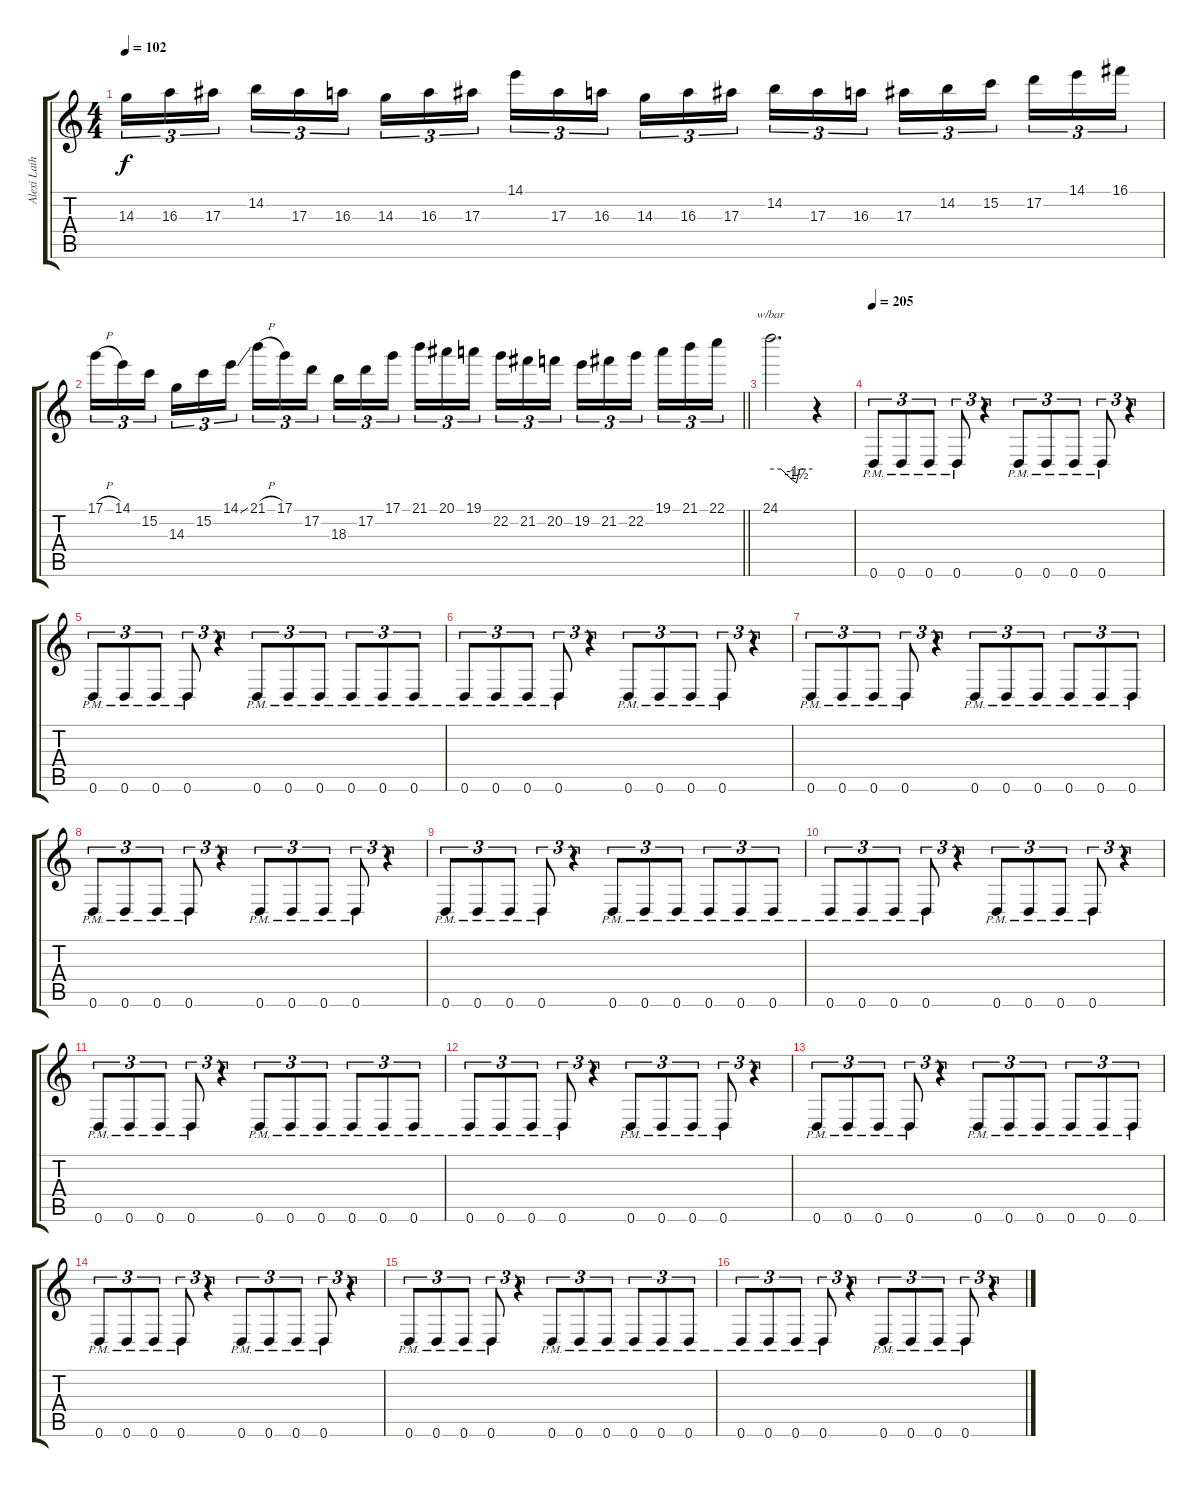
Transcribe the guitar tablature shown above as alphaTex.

\track ("Alexi Laiho" "Alexi Laih") {instrument distortionguitar}
\staff {score tabs}
\tuning (D4 A3 F3 C3 G2 D2) {hide}
\ts (4 4)
\tempo 102
\clef g2
\ks c
14.3.16{tu (3 2) dy f} 16.3.16{tu (3 2)} 17.3.16{tu (3 2) beam splitsecondary} 14.2.16{tu (3 2)} 17.3.16{tu (3 2)} 16.3.16{tu (3 2)} 14.3.16{tu (3 2)} 16.3.16{tu (3 2)} 17.3.16{tu (3 2) beam splitsecondary} 14.1.16{tu (3 2)} 17.3.16{tu (3 2)} 16.3.16{tu (3 2)} 14.3.16{tu (3 2)} 16.3.16{tu (3 2)} 17.3.16{tu (3 2) beam splitsecondary} 14.2.16{tu (3 2)} 17.3.16{tu (3 2)} 16.3.16{tu (3 2)} 17.3.16{tu (3 2)} 14.2.16{tu (3 2)} 15.2.16{tu (3 2) beam splitsecondary} 17.2.16{tu (3 2)} 14.1.16{tu (3 2)} 16.1.16{tu (3 2)} |
\barLineRight lightlight
17.1{h}.16{tu (3 2)} 14.1.16{tu (3 2)} 15.2.16{tu (3 2) beam splitsecondary} 14.3.16{tu (3 2)} 15.2.16{tu (3 2)} 14.1{ss}.16{tu (3 2)} 21.1{h}.16{tu (3 2)} 17.1.16{tu (3 2)} 17.2.16{tu (3 2) beam splitsecondary} 18.3.16{tu (3 2)} 17.2.16{tu (3 2)} 17.1.16{tu (3 2)} 21.1.16{tu (3 2)} 20.1.16{tu (3 2)} 19.1.16{tu (3 2) beam splitsecondary} 22.2.16{tu (3 2)} 21.2.16{tu (3 2)} 20.2.16{tu (3 2)} 19.2.16{tu (3 2)} 21.2.16{tu (3 2)} 22.2.16{tu (3 2) beam splitsecondary} 19.1.16{tu (3 2)} 21.1.16{tu (3 2)} 22.1.16{tu (3 2)} |
24.1.2{d tbe (custom default 0 0 15 0 31 -4 37 -6 42 0 47 0 60 0)} r.4 |
\tempo 205
0.6{pm}.8{tu (3 2)} 0.6{pm}.8{tu (3 2)} 0.6{pm}.8{tu (3 2)} 0.6{pm}.8{tu (3 2)} r.4{tu (3 2)} 0.6{pm}.8{tu (3 2)} 0.6{pm}.8{tu (3 2)} 0.6{pm}.8{tu (3 2)} 0.6{pm}.8{tu (3 2)} r.4{tu (3 2)} |
0.6{pm}.8{tu (3 2)} 0.6{pm}.8{tu (3 2)} 0.6{pm}.8{tu (3 2)} 0.6{pm}.8{tu (3 2)} r.4{tu (3 2)} 0.6{pm}.8{tu (3 2)} 0.6{pm}.8{tu (3 2)} 0.6{pm}.8{tu (3 2)} 0.6{pm}.8{tu (3 2)} 0.6{pm}.8{tu (3 2)} 0.6{pm}.8{tu (3 2)} |
0.6{pm}.8{tu (3 2)} 0.6{pm}.8{tu (3 2)} 0.6{pm}.8{tu (3 2)} 0.6{pm}.8{tu (3 2)} r.4{tu (3 2)} 0.6{pm}.8{tu (3 2)} 0.6{pm}.8{tu (3 2)} 0.6{pm}.8{tu (3 2)} 0.6{pm}.8{tu (3 2)} r.4{tu (3 2)} |
0.6{pm}.8{tu (3 2)} 0.6{pm}.8{tu (3 2)} 0.6{pm}.8{tu (3 2)} 0.6{pm}.8{tu (3 2)} r.4{tu (3 2)} 0.6{pm}.8{tu (3 2)} 0.6{pm}.8{tu (3 2)} 0.6{pm}.8{tu (3 2)} 0.6{pm}.8{tu (3 2)} 0.6{pm}.8{tu (3 2)} 0.6{pm}.8{tu (3 2)} |
0.6{pm}.8{tu (3 2)} 0.6{pm}.8{tu (3 2)} 0.6{pm}.8{tu (3 2)} 0.6{pm}.8{tu (3 2)} r.4{tu (3 2)} 0.6{pm}.8{tu (3 2)} 0.6{pm}.8{tu (3 2)} 0.6{pm}.8{tu (3 2)} 0.6{pm}.8{tu (3 2)} r.4{tu (3 2)} |
0.6{pm}.8{tu (3 2)} 0.6{pm}.8{tu (3 2)} 0.6{pm}.8{tu (3 2)} 0.6{pm}.8{tu (3 2)} r.4{tu (3 2)} 0.6{pm}.8{tu (3 2)} 0.6{pm}.8{tu (3 2)} 0.6{pm}.8{tu (3 2)} 0.6{pm}.8{tu (3 2)} 0.6{pm}.8{tu (3 2)} 0.6{pm}.8{tu (3 2)} |
0.6{pm}.8{tu (3 2)} 0.6{pm}.8{tu (3 2)} 0.6{pm}.8{tu (3 2)} 0.6{pm}.8{tu (3 2)} r.4{tu (3 2)} 0.6{pm}.8{tu (3 2)} 0.6{pm}.8{tu (3 2)} 0.6{pm}.8{tu (3 2)} 0.6{pm}.8{tu (3 2)} r.4{tu (3 2)} |
0.6{pm}.8{tu (3 2)} 0.6{pm}.8{tu (3 2)} 0.6{pm}.8{tu (3 2)} 0.6{pm}.8{tu (3 2)} r.4{tu (3 2)} 0.6{pm}.8{tu (3 2)} 0.6{pm}.8{tu (3 2)} 0.6{pm}.8{tu (3 2)} 0.6{pm}.8{tu (3 2)} 0.6{pm}.8{tu (3 2)} 0.6{pm}.8{tu (3 2)} |
0.6{pm}.8{tu (3 2)} 0.6{pm}.8{tu (3 2)} 0.6{pm}.8{tu (3 2)} 0.6{pm}.8{tu (3 2)} r.4{tu (3 2)} 0.6{pm}.8{tu (3 2)} 0.6{pm}.8{tu (3 2)} 0.6{pm}.8{tu (3 2)} 0.6{pm}.8{tu (3 2)} r.4{tu (3 2)} |
0.6{pm}.8{tu (3 2)} 0.6{pm}.8{tu (3 2)} 0.6{pm}.8{tu (3 2)} 0.6{pm}.8{tu (3 2)} r.4{tu (3 2)} 0.6{pm}.8{tu (3 2)} 0.6{pm}.8{tu (3 2)} 0.6{pm}.8{tu (3 2)} 0.6{pm}.8{tu (3 2)} 0.6{pm}.8{tu (3 2)} 0.6{pm}.8{tu (3 2)} |
0.6{pm}.8{tu (3 2)} 0.6{pm}.8{tu (3 2)} 0.6{pm}.8{tu (3 2)} 0.6{pm}.8{tu (3 2)} r.4{tu (3 2)} 0.6{pm}.8{tu (3 2)} 0.6{pm}.8{tu (3 2)} 0.6{pm}.8{tu (3 2)} 0.6{pm}.8{tu (3 2)} r.4{tu (3 2)} |
0.6{pm}.8{tu (3 2)} 0.6{pm}.8{tu (3 2)} 0.6{pm}.8{tu (3 2)} 0.6{pm}.8{tu (3 2)} r.4{tu (3 2)} 0.6{pm}.8{tu (3 2)} 0.6{pm}.8{tu (3 2)} 0.6{pm}.8{tu (3 2)} 0.6{pm}.8{tu (3 2)} 0.6{pm}.8{tu (3 2)} 0.6{pm}.8{tu (3 2)} |
0.6{pm}.8{tu (3 2)} 0.6{pm}.8{tu (3 2)} 0.6{pm}.8{tu (3 2)} 0.6{pm}.8{tu (3 2)} r.4{tu (3 2)} 0.6{pm}.8{tu (3 2)} 0.6{pm}.8{tu (3 2)} 0.6{pm}.8{tu (3 2)} 0.6{pm}.8{tu (3 2)} r.4{tu (3 2)}
